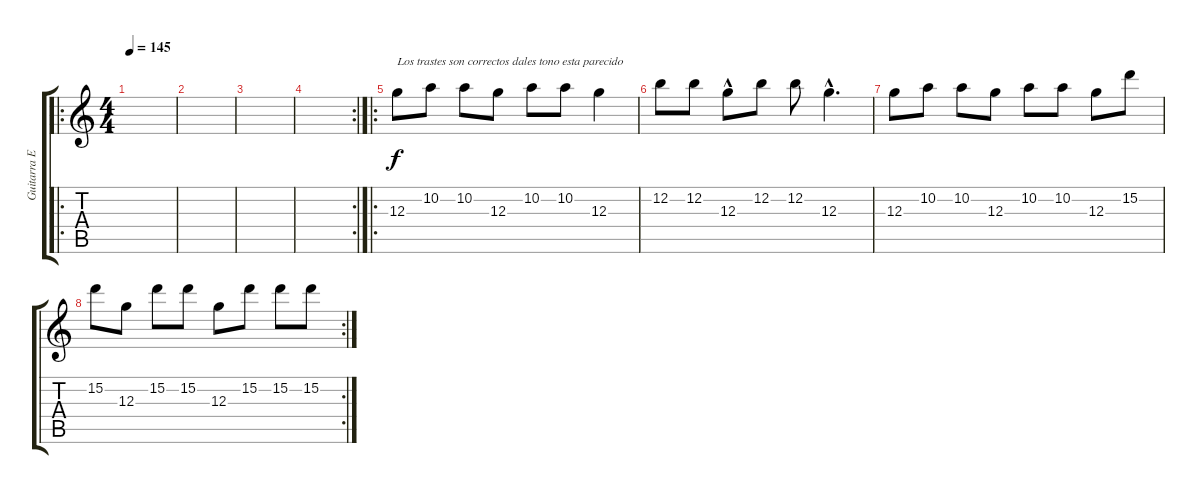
\track ("Guitarra Electrica - Punteos" "Guitarra E") {instrument distortionguitar}
\staff {score tabs}
\tuning (E4 B3 G3 D3 A2 E2) {hide}
\ro
\ts (4 4)
\tempo 145
\clef g2
\ks c
|
|
|
\rc 2
|
\ro
12.3.8{txt "Los trastes son correctos dales tono esta parecido" instrument distortionguitar} 10.2.8 10.2.8 12.3.8 10.2.8 10.2.8 12.3.4 |
12.2.8 12.2.8 12.3{hac}.8 12.2.8 12.2.8 12.3{hac}.4{d} |
12.3.8 10.2.8 10.2.8 12.3.8 10.2.8 10.2.8 12.3.8 15.2.8 |
\rc 2
15.2.8 12.3.8 15.2.8 15.2.8 12.3.8 15.2.8 15.2.8 15.2.8
